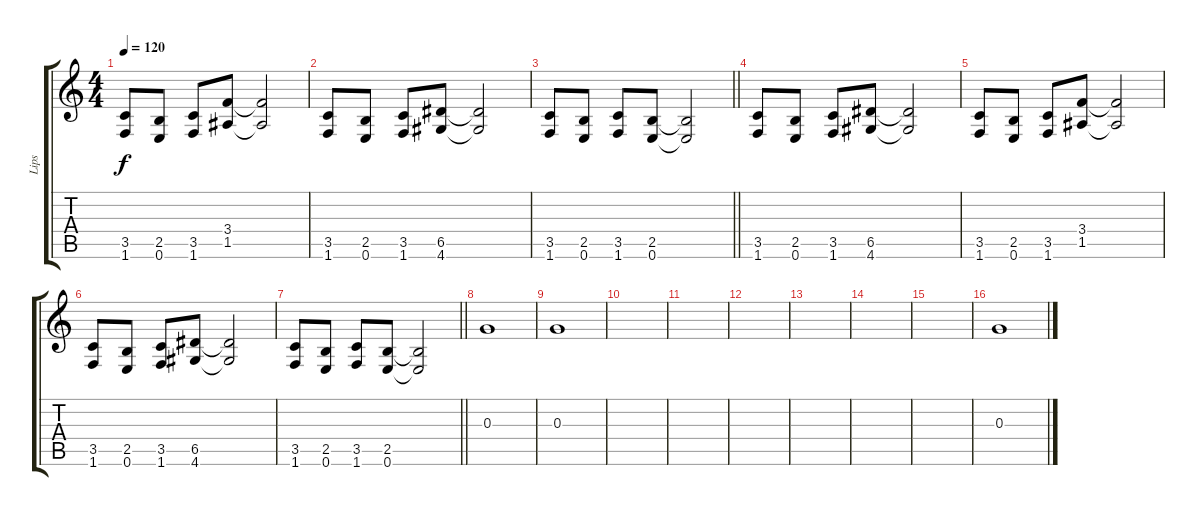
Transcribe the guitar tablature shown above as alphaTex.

\track ("Lips" "Lips") {instrument distortionguitar}
\staff {score tabs}
\tuning (E4 B3 G3 D3 A2 E2) {hide}
\ts (4 4)
\tempo 120
\clef g2
\ks c
(3.5 1.6).8{dy f} (2.5 0.6).8 (3.5 1.6).8 (3.4 1.5).8 (3.4{t} 1.5{t}).2 |
(3.5 1.6).8 (2.5 0.6).8 (3.5 1.6).8 (6.5 4.6).8 (6.5{t} 4.6{t}).2 |
\barLineRight lightlight
(3.5 1.6).8 (2.5 0.6).8 (3.5 1.6).8 (2.5 0.6).8 (2.5{t} 0.6{t}).2 |
(3.5 1.6).8{volume 0} (2.5 0.6).8 (3.5 1.6).8 (6.5 4.6).8 (6.5{t} 4.6{t}).2 |
(3.5 1.6).8 (2.5 0.6).8 (3.5 1.6).8 (3.4 1.5).8 (3.4{t} 1.5{t}).2 |
(3.5 1.6).8 (2.5 0.6).8 (3.5 1.6).8 (6.5 4.6).8 (6.5{t} 4.6{t}).2 |
\barLineRight lightlight
(3.5 1.6).8 (2.5 0.6).8 (3.5 1.6).8 (2.5 0.6).8 (2.5{t} 0.6{t}).2 |
0.3.1 |
0.3.1 |
|
|
|
|
|
|
0.3.1
